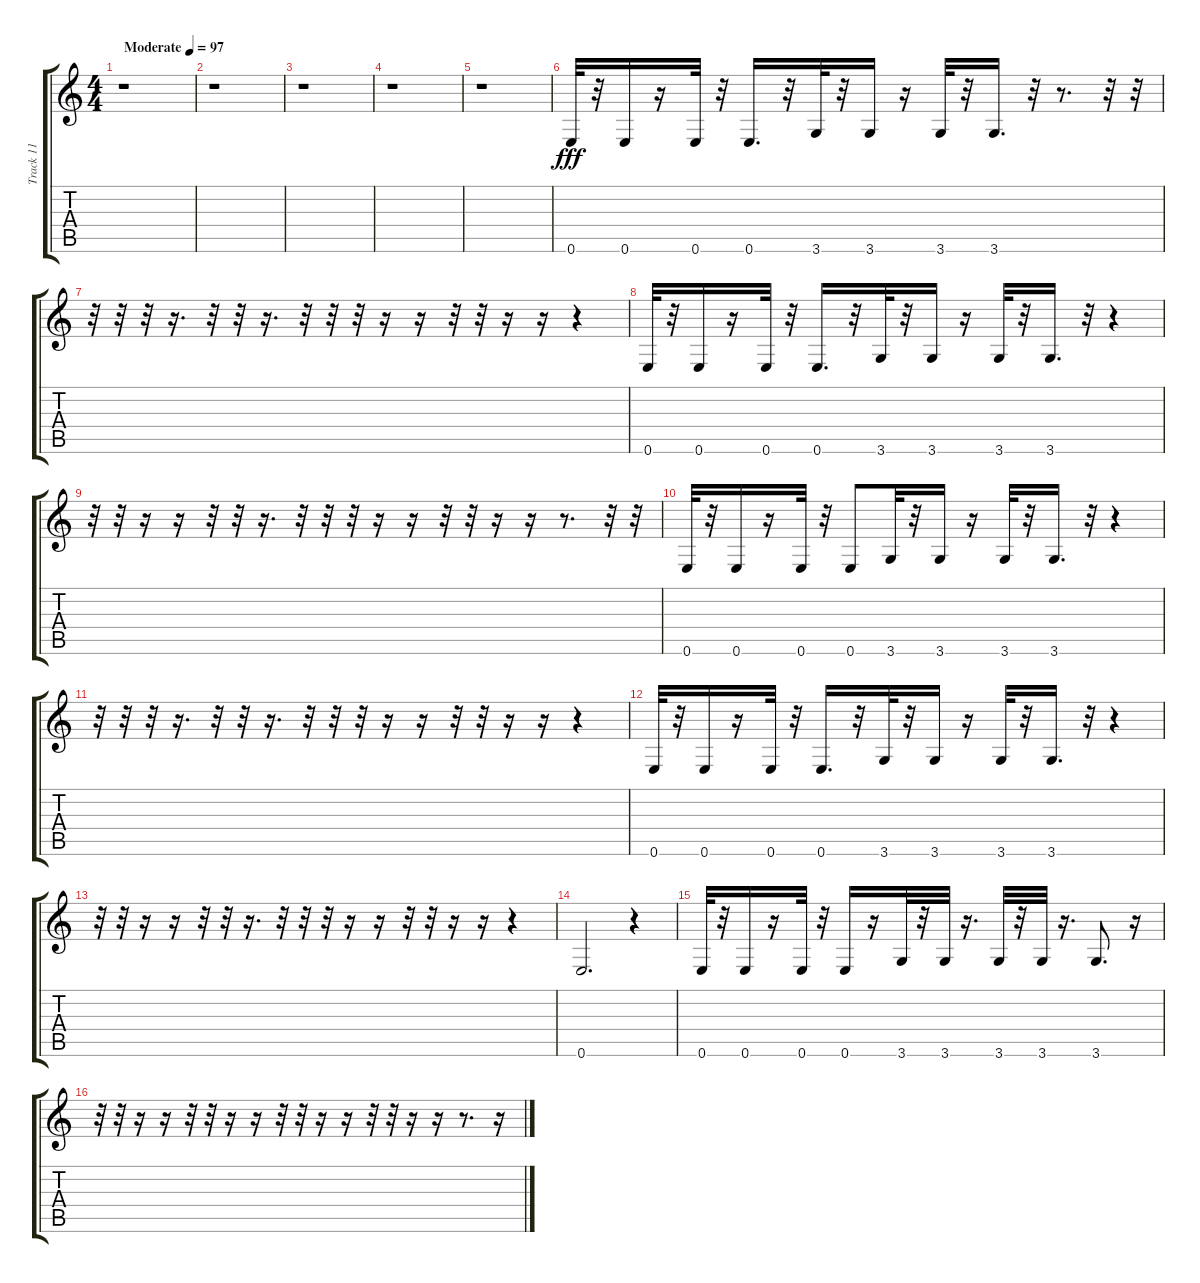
\track ("Track 11" "Track 11") {instrument electricbasspick}
\staff {score tabs}
\tuning (E4 B3 G3 D3 A2 E2) {hide}
\ts (4 4)
\tempo (97 "Moderate")
\clef g2
\ks c
r.1{dy fff instrument electricbasspick} |
r.1 |
r.1 |
r.1 |
r.1 |
0.6.32 r.32 0.6.16 r.16 0.6.32 r.32 0.6.16{d} r.32 3.6.32 r.32 3.6.16 r.16 3.6.32 r.32 3.6.16{d} r.32 r.8{d} r.32 r.32 |
r.32 r.32 r.32 r.16{d} r.32 r.32 r.16{d} r.32 r.32 r.32 r.16 r.16 r.32 r.32 r.16 r.16 r.4 |
0.6.32 r.32 0.6.16 r.16 0.6.32 r.32 0.6.16{d} r.32 3.6.32 r.32 3.6.16 r.16 3.6.32 r.32 3.6.16{d} r.32 r.4 |
r.32 r.32 r.16 r.16 r.32 r.32 r.16{d} r.32 r.32 r.32 r.16 r.16 r.32 r.32 r.16 r.16 r.8{d} r.32 r.32 |
0.6.32 r.32 0.6.16 r.16 0.6.32 r.32 0.6.8 3.6.32 r.32 3.6.16 r.16 3.6.32 r.32 3.6.16{d} r.32 r.4 |
r.32 r.32 r.32 r.16{d} r.32 r.32 r.16{d} r.32 r.32 r.32 r.16 r.16 r.32 r.32 r.16 r.16 r.4 |
0.6.32 r.32 0.6.16 r.16 0.6.32 r.32 0.6.16{d} r.32 3.6.32 r.32 3.6.16 r.16 3.6.32 r.32 3.6.16{d} r.32 r.4 |
r.32 r.32 r.16 r.16 r.32 r.32 r.16{d} r.32 r.32 r.32 r.16 r.16 r.32 r.32 r.16 r.16 r.4 |
0.6.2{d} r.4 |
0.6.32 r.32 0.6.16 r.16 0.6.32 r.32 0.6.16 r.16 3.6.32 r.32 3.6.32 r.16{d} 3.6.32 r.32 3.6.32 r.16{d} 3.6.8{d} r.16 |
r.32 r.32 r.16 r.16 r.32 r.32 r.16 r.16 r.32 r.32 r.16 r.16 r.32 r.32 r.16 r.16 r.8{d} r.16
